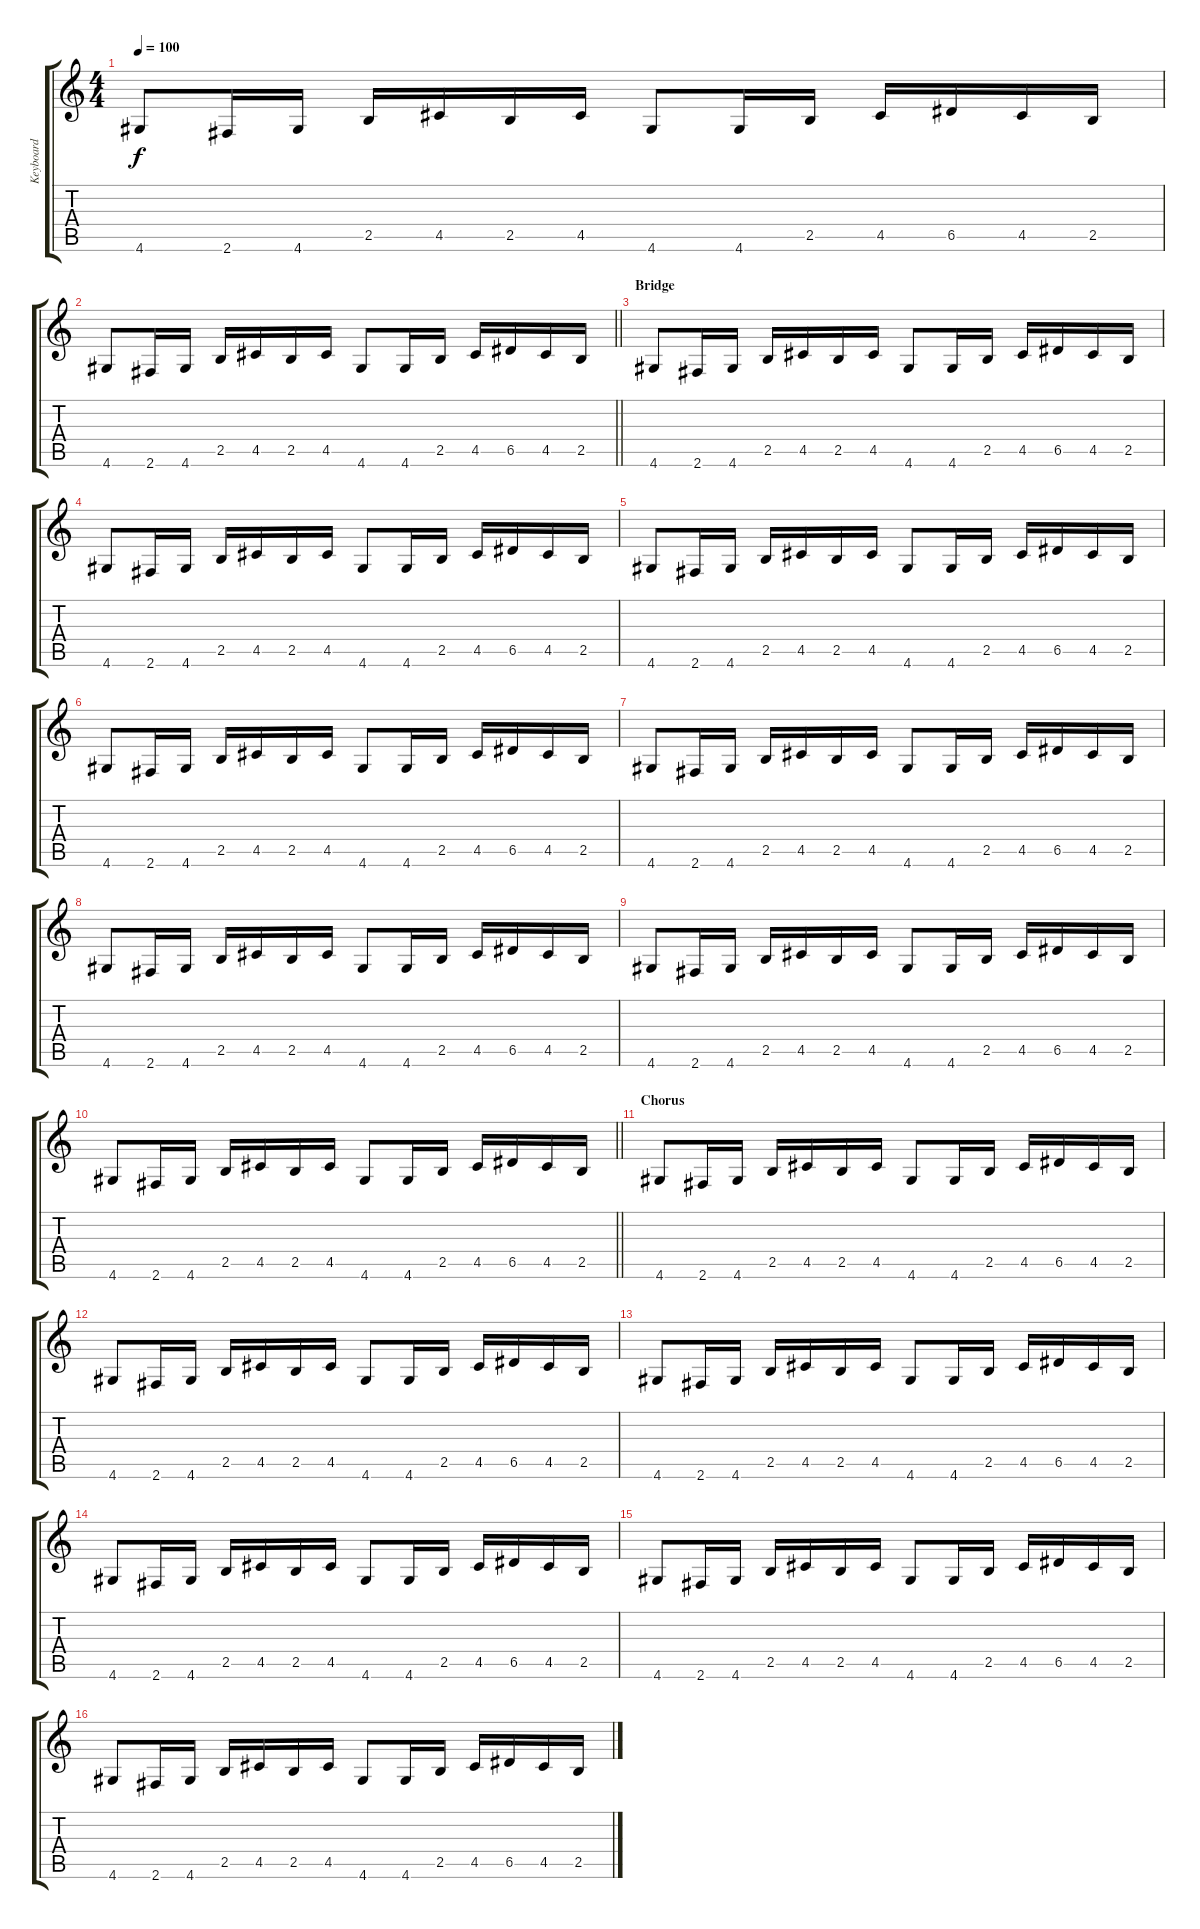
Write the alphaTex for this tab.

\track ("Keyboard" "Keyboard") {instrument synthbass2}
\staff {score tabs}
\tuning (E4 B3 G3 D3 A2 E2) {hide}
\ts (4 4)
\tempo 100
\clef g2
\ks c
4.6.8{dy f} 2.6.16 4.6.16 2.5.16 4.5.16 2.5.16 4.5.16 4.6.8 4.6.16 2.5.16 4.5.16 6.5.16 4.5.16 2.5.16 |
\barLineRight lightlight
4.6.8 2.6.16 4.6.16 2.5.16 4.5.16 2.5.16 4.5.16 4.6.8 4.6.16 2.5.16 4.5.16 6.5.16 4.5.16 2.5.16 |
\section ("" "Bridge")
4.6.8 2.6.16 4.6.16 2.5.16 4.5.16 2.5.16 4.5.16 4.6.8 4.6.16 2.5.16 4.5.16 6.5.16 4.5.16 2.5.16 |
4.6.8 2.6.16 4.6.16 2.5.16 4.5.16 2.5.16 4.5.16 4.6.8 4.6.16 2.5.16 4.5.16 6.5.16 4.5.16 2.5.16 |
4.6.8 2.6.16 4.6.16 2.5.16 4.5.16 2.5.16 4.5.16 4.6.8 4.6.16 2.5.16 4.5.16 6.5.16 4.5.16 2.5.16 |
4.6.8 2.6.16 4.6.16 2.5.16 4.5.16 2.5.16 4.5.16 4.6.8 4.6.16 2.5.16 4.5.16 6.5.16 4.5.16 2.5.16 |
4.6.8 2.6.16 4.6.16 2.5.16 4.5.16 2.5.16 4.5.16 4.6.8 4.6.16 2.5.16 4.5.16 6.5.16 4.5.16 2.5.16 |
4.6.8 2.6.16 4.6.16 2.5.16 4.5.16 2.5.16 4.5.16 4.6.8 4.6.16 2.5.16 4.5.16 6.5.16 4.5.16 2.5.16 |
4.6.8 2.6.16 4.6.16 2.5.16 4.5.16 2.5.16 4.5.16 4.6.8 4.6.16 2.5.16 4.5.16 6.5.16 4.5.16 2.5.16 |
\barLineRight lightlight
4.6.8 2.6.16 4.6.16 2.5.16 4.5.16 2.5.16 4.5.16 4.6.8 4.6.16 2.5.16 4.5.16 6.5.16 4.5.16 2.5.16 |
\section ("" "Chorus")
4.6.8 2.6.16 4.6.16 2.5.16 4.5.16 2.5.16 4.5.16 4.6.8 4.6.16 2.5.16 4.5.16 6.5.16 4.5.16 2.5.16 |
4.6.8 2.6.16 4.6.16 2.5.16 4.5.16 2.5.16 4.5.16 4.6.8 4.6.16 2.5.16 4.5.16 6.5.16 4.5.16 2.5.16 |
4.6.8 2.6.16 4.6.16 2.5.16 4.5.16 2.5.16 4.5.16 4.6.8 4.6.16 2.5.16 4.5.16 6.5.16 4.5.16 2.5.16 |
4.6.8 2.6.16 4.6.16 2.5.16 4.5.16 2.5.16 4.5.16 4.6.8 4.6.16 2.5.16 4.5.16 6.5.16 4.5.16 2.5.16 |
4.6.8 2.6.16 4.6.16 2.5.16 4.5.16 2.5.16 4.5.16 4.6.8 4.6.16 2.5.16 4.5.16 6.5.16 4.5.16 2.5.16 |
4.6.8 2.6.16 4.6.16 2.5.16 4.5.16 2.5.16 4.5.16 4.6.8 4.6.16 2.5.16 4.5.16 6.5.16 4.5.16 2.5.16
